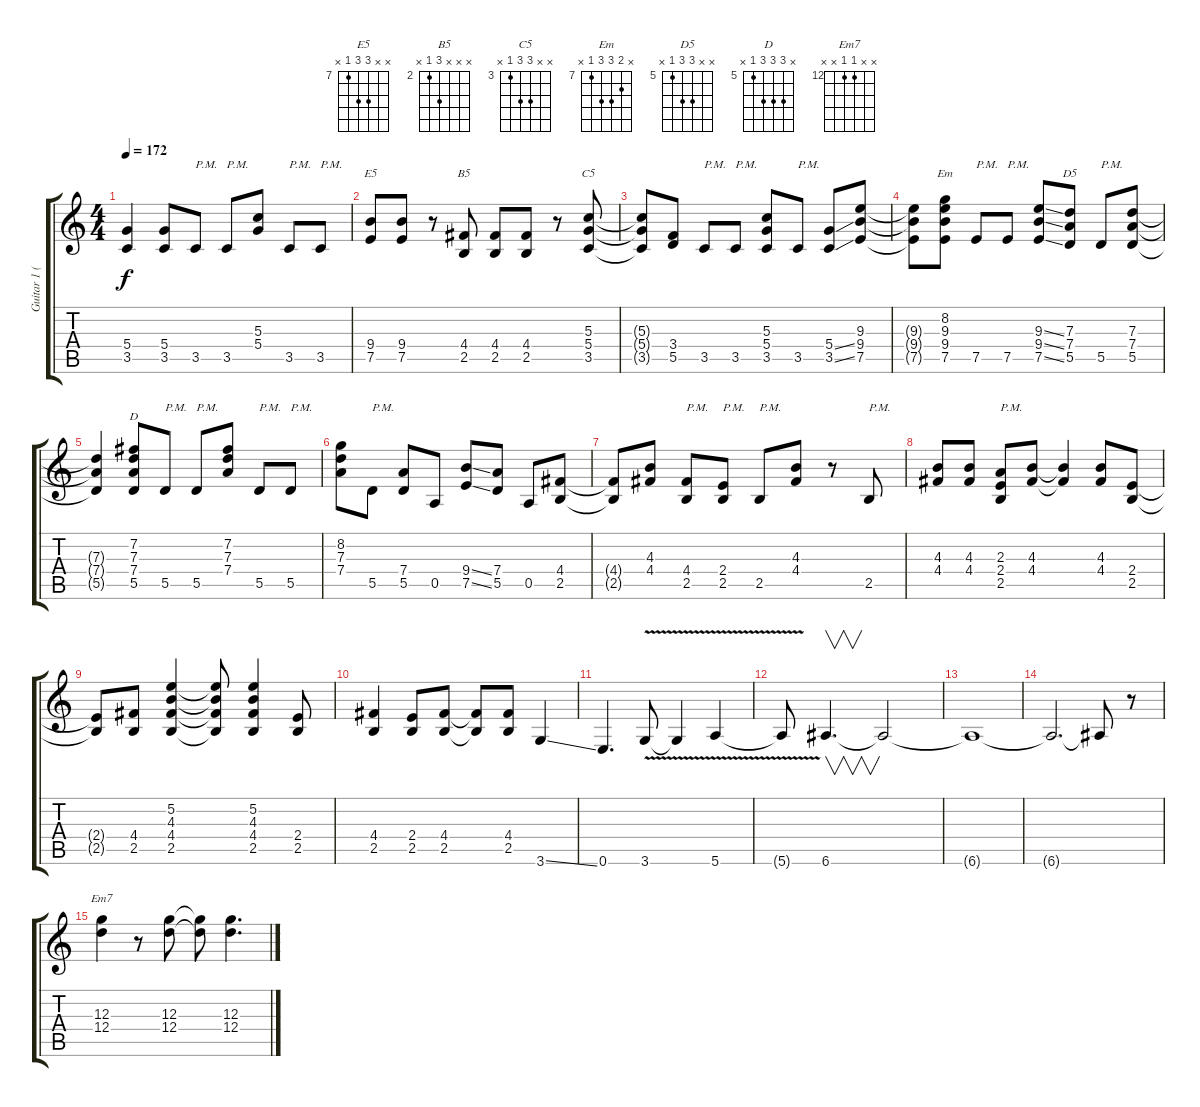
\track ("Guitar 1 (Rythm.)" "Guitar 1 (") {instrument distortionguitar}
\staff {score tabs}
\tuning (E4 B3 G3 D3 A2 E2) {hide}
\chord ("E5" x x 9 9 7 x) {firstfret 7}
\chord ("B5" x x x 4 2 x) {firstfret 2}
\chord ("C5" x x 5 5 3 x) {firstfret 3}
\chord ("Em" x 8 9 9 7 x) {firstfret 7}
\chord ("D5" x x 7 7 5 x) {firstfret 5}
\chord ("D" x 7 7 7 5 x) {firstfret 5}
\chord ("Em7" x x 12 12 x x) {firstfret 12}
\ts (4 4)
\tempo 172
\clef g2
\ks c
(5.4{t} 3.5{t}).4{dy f} (5.4 3.5).8 3.5.8{txt "P.M."} 3.5.8{txt "P.M."} (5.3 5.4).8 3.5.8{txt "P.M."} 3.5.8{txt "P.M."} |
(9.4 7.5).8{ch "E5"} (9.4 7.5).8 r.8 (4.4 2.5).8{ch "B5"} (4.4 2.5).8 (4.4 2.5).8 r.8 (5.3 5.4 3.5).8{ch "C5"} |
(5.3{t} 5.4{t} 3.5{t}).8 (3.4 5.5).8 3.5.8{txt "P.M."} 3.5.8{txt "P.M."} (5.3 5.4 3.5).8 3.5.8{txt "P.M."} (5.4{ss} 3.5{ss}).8 (9.3 9.4 7.5).8 |
(9.3{t} 9.4{t} 7.5{t}).8 (8.2 9.3 9.4 7.5).8{ch "Em"} 7.5.8{txt "P.M."} 7.5.8{txt "P.M."} (9.3{ss} 9.4{ss} 7.5{ss}).8 (7.3 7.4 5.5).8{ch "D5"} 5.5.8{txt "P.M."} (7.3 7.4 5.5).8 |
(7.3{t} 7.4{t} 5.5{t}).4 (7.2 7.3 7.4 5.5).8{ch "D"} 5.5.8{txt "P.M."} 5.5.8{txt "P.M."} (7.2 7.3 7.4).8 5.5.8{txt "P.M."} 5.5.8{txt "P.M."} |
(8.2 7.3 7.4).8 5.5.8{txt "P.M."} (7.4 5.5).8 0.5.8 (9.4{ss} 7.5{ss}).8 (7.4 5.5).8 0.5.8 (4.4 2.5).8 |
(4.4{t} 2.5{t}).8 (4.3 4.4).8 (4.4 2.5).8{txt "P.M."} (2.4 2.5).8{txt "P.M."} 2.5.8{txt "P.M."} (4.3 4.4).8 r.8 2.5.8{txt "P.M."} |
(4.3 4.4).8 (4.3 4.4).8 (2.3 2.4 2.5).8{txt "P.M."} (4.3 4.4).8 (4.3{t} 4.4{t}).4 (4.3 4.4).8 (2.4 2.5).8 |
(2.4{t} 2.5{t}).8 (4.4 2.5).8 (5.2 4.3 4.4 2.5).4 (5.2{t} 4.3{t} 4.4{t} 2.5{t}).8 (5.2 4.3 4.4 2.5).4 (2.4 2.5).8 |
(4.4 2.5).4 (2.4 2.5).8 (4.4 2.5).8 (4.4{t} 2.5{t}).8 (4.4 2.5).8 3.6{ss}.4 |
0.6.4{d} 3.6{v}.8 3.6{t}.4 5.6{v}.4 |
5.6{t}.8 6.6.4{v d} 6.6{t}.2 |
6.6{t}.1 |
6.6{t}.2{d} 6.6{t}.8 r.8 |
(12.3 12.4).4{ch "Em7"} r.8 (12.3 12.4).8 (12.3{t} 12.4{t}).8 (12.3 12.4).4{d}
